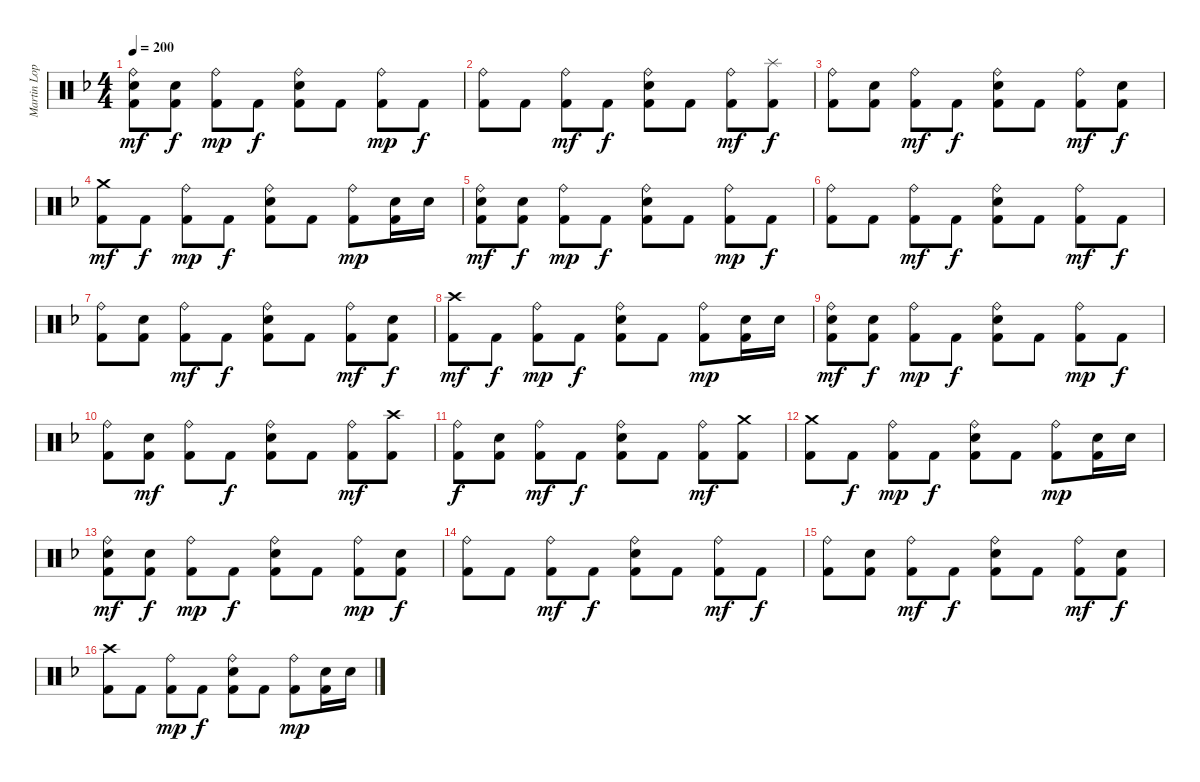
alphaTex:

\track ("Martin Lopez" "Martin Lop") {instrument percussion}
\staff {score}
\articulation defaults
\ts (4 4)
\tempo 200
\clef neutral
\ks f
("Ride (bell)" "Electric Snare (hit)" "Kick (hit) 2").8{dy mf} ("Electric Snare (hit)" "Kick (hit) 2").8{dy f} ("Ride (bell)" "Kick (hit) 2").8{dy mp} "Kick (hit) 2".8{dy f} ("Ride (bell)" "Electric Snare (hit)" "Kick (hit) 2").8 "Kick (hit) 2".8 ("Ride (bell)" "Kick (hit) 2").8{dy mp} "Kick (hit) 2".8{dy f} |
("Ride (bell)" "Kick (hit) 2").8 "Kick (hit) 2".8 ("Ride (bell)" "Kick (hit) 2").8{dy mf} "Kick (hit) 2".8{dy f} ("Ride (bell)" "Electric Snare (hit)" "Kick (hit) 2").8 "Kick (hit) 2".8 ("Ride (bell)" "Kick (hit) 2").8{dy mf} ("Splash (hit)" "Kick (hit) 2").8{dy f} |
("Ride (bell)" "Kick (hit) 2").8 ("Electric Snare (hit)" "Kick (hit) 2").8 ("Ride (bell)" "Kick (hit) 2").8{dy mf} "Kick (hit) 2".8{dy f} ("Ride (bell)" "Electric Snare (hit)" "Kick (hit) 2").8 "Kick (hit) 2".8 ("Ride (bell)" "Kick (hit) 2").8{dy mf} ("Electric Snare (hit)" "Kick (hit) 2").8{dy f} |
("Crash medium (hit)" "Kick (hit) 2").8{dy mf} "Kick (hit) 2".8{dy f} ("Ride (bell)" "Kick (hit) 2").8{dy mp} "Kick (hit) 2".8{dy f} ("Ride (bell)" "Electric Snare (hit)" "Kick (hit) 2").8 "Kick (hit) 2".8 ("Ride (bell)" "Kick (hit) 2").8{dy mp} ("Electric Snare (hit)" "Kick (hit) 2").16 "Electric Snare (hit)".16 |
("Ride (bell)" "Electric Snare (hit)" "Kick (hit) 2").8{dy mf} ("Electric Snare (hit)" "Kick (hit) 2").8{dy f} ("Ride (bell)" "Kick (hit) 2").8{dy mp} "Kick (hit) 2".8{dy f} ("Ride (bell)" "Electric Snare (hit)" "Kick (hit) 2").8 "Kick (hit) 2".8 ("Ride (bell)" "Kick (hit) 2").8{dy mp} "Kick (hit) 2".8{dy f} |
("Ride (bell)" "Kick (hit) 2").8 "Kick (hit) 2".8 ("Ride (bell)" "Kick (hit) 2").8{dy mf} "Kick (hit) 2".8{dy f} ("Ride (bell)" "Electric Snare (hit)" "Kick (hit) 2").8 "Kick (hit) 2".8 ("Ride (bell)" "Kick (hit) 2").8{dy mf} "Kick (hit) 2".8{dy f} |
("Ride (bell)" "Kick (hit) 2").8 ("Electric Snare (hit)" "Kick (hit) 2").8 ("Ride (bell)" "Kick (hit) 2").8{dy mf} "Kick (hit) 2".8{dy f} ("Ride (bell)" "Electric Snare (hit)" "Kick (hit) 2").8 "Kick (hit) 2".8 ("Ride (bell)" "Kick (hit) 2").8{dy mf} ("Electric Snare (hit)" "Kick (hit) 2").8{dy f} |
("Crash high (hit)" "Kick (hit) 2").8{dy mf} "Kick (hit) 2".8{dy f} ("Ride (bell)" "Kick (hit) 2").8{dy mp} "Kick (hit) 2".8{dy f} ("Ride (bell)" "Electric Snare (hit)" "Kick (hit) 2").8 "Kick (hit) 2".8 ("Ride (bell)" "Kick (hit) 2").8{dy mp} ("Electric Snare (hit)" "Kick (hit) 2").16 "Electric Snare (hit)".16 |
("Ride (bell)" "Electric Snare (hit)" "Kick (hit) 2").8{dy mf} ("Electric Snare (hit)" "Kick (hit) 2").8{dy f} ("Ride (bell)" "Kick (hit) 2").8{dy mp} "Kick (hit) 2".8{dy f} ("Ride (bell)" "Electric Snare (hit)" "Kick (hit) 2").8 "Kick (hit) 2".8 ("Ride (bell)" "Kick (hit) 2").8{dy mp} "Kick (hit) 2".8{dy f} |
("Ride (bell)" "Kick (hit) 2").8 ("Electric Snare (hit)" "Kick (hit) 2").8{dy mf} ("Ride (bell)" "Kick (hit) 2").8 "Kick (hit) 2".8{dy f} ("Ride (bell)" "Electric Snare (hit)" "Kick (hit) 2").8 "Kick (hit) 2".8 ("Ride (bell)" "Kick (hit) 2").8{dy mf} ("Crash high (hit)" "Kick (hit) 2").8 |
("Ride (bell)" "Kick (hit) 2").8{dy f} ("Electric Snare (hit)" "Kick (hit) 2").8 ("Ride (bell)" "Kick (hit) 2").8{dy mf} "Kick (hit) 2".8{dy f} ("Ride (bell)" "Electric Snare (hit)" "Kick (hit) 2").8 "Kick (hit) 2".8 ("Ride (bell)" "Kick (hit) 2").8{dy mf} ("Crash medium (hit)" "Kick (hit) 2").8 |
("Crash medium (hit)" "Kick (hit) 2").8 "Kick (hit) 2".8{dy f} ("Ride (bell)" "Kick (hit) 2").8{dy mp} "Kick (hit) 2".8{dy f} ("Ride (bell)" "Electric Snare (hit)" "Kick (hit) 2").8 "Kick (hit) 2".8 ("Ride (bell)" "Kick (hit) 2").8{dy mp} ("Electric Snare (hit)" "Kick (hit) 2").16 "Electric Snare (hit)".16 |
("Ride (bell)" "Electric Snare (hit)" "Kick (hit) 2").8{dy mf} ("Electric Snare (hit)" "Kick (hit) 2").8{dy f} ("Ride (bell)" "Kick (hit) 2").8{dy mp} "Kick (hit) 2".8{dy f} ("Ride (bell)" "Electric Snare (hit)" "Kick (hit) 2").8 "Kick (hit) 2".8 ("Ride (bell)" "Kick (hit) 2").8{dy mp} ("Electric Snare (hit)" "Kick (hit) 2").8{dy f} |
("Ride (bell)" "Kick (hit) 2").8 "Kick (hit) 2".8 ("Ride (bell)" "Kick (hit) 2").8{dy mf} "Kick (hit) 2".8{dy f} ("Ride (bell)" "Electric Snare (hit)" "Kick (hit) 2").8 "Kick (hit) 2".8 ("Ride (bell)" "Kick (hit) 2").8{dy mf} "Kick (hit) 2".8{dy f} |
("Ride (bell)" "Kick (hit) 2").8 ("Electric Snare (hit)" "Kick (hit) 2").8 ("Ride (bell)" "Kick (hit) 2").8{dy mf} "Kick (hit) 2".8{dy f} ("Ride (bell)" "Electric Snare (hit)" "Kick (hit) 2").8 "Kick (hit) 2".8 ("Ride (bell)" "Kick (hit) 2").8{dy mf} ("Electric Snare (hit)" "Kick (hit) 2").8{dy f} |
("Crash high (hit)" "Kick (hit) 2").8 "Kick (hit) 2".8 ("Ride (bell)" "Kick (hit) 2").8{dy mp} "Kick (hit) 2".8{dy f} ("Ride (bell)" "Electric Snare (hit)" "Kick (hit) 2").8 "Kick (hit) 2".8 ("Ride (bell)" "Kick (hit) 2").8{dy mp} ("Electric Snare (hit)" "Kick (hit) 2").16 "Electric Snare (hit)".16
